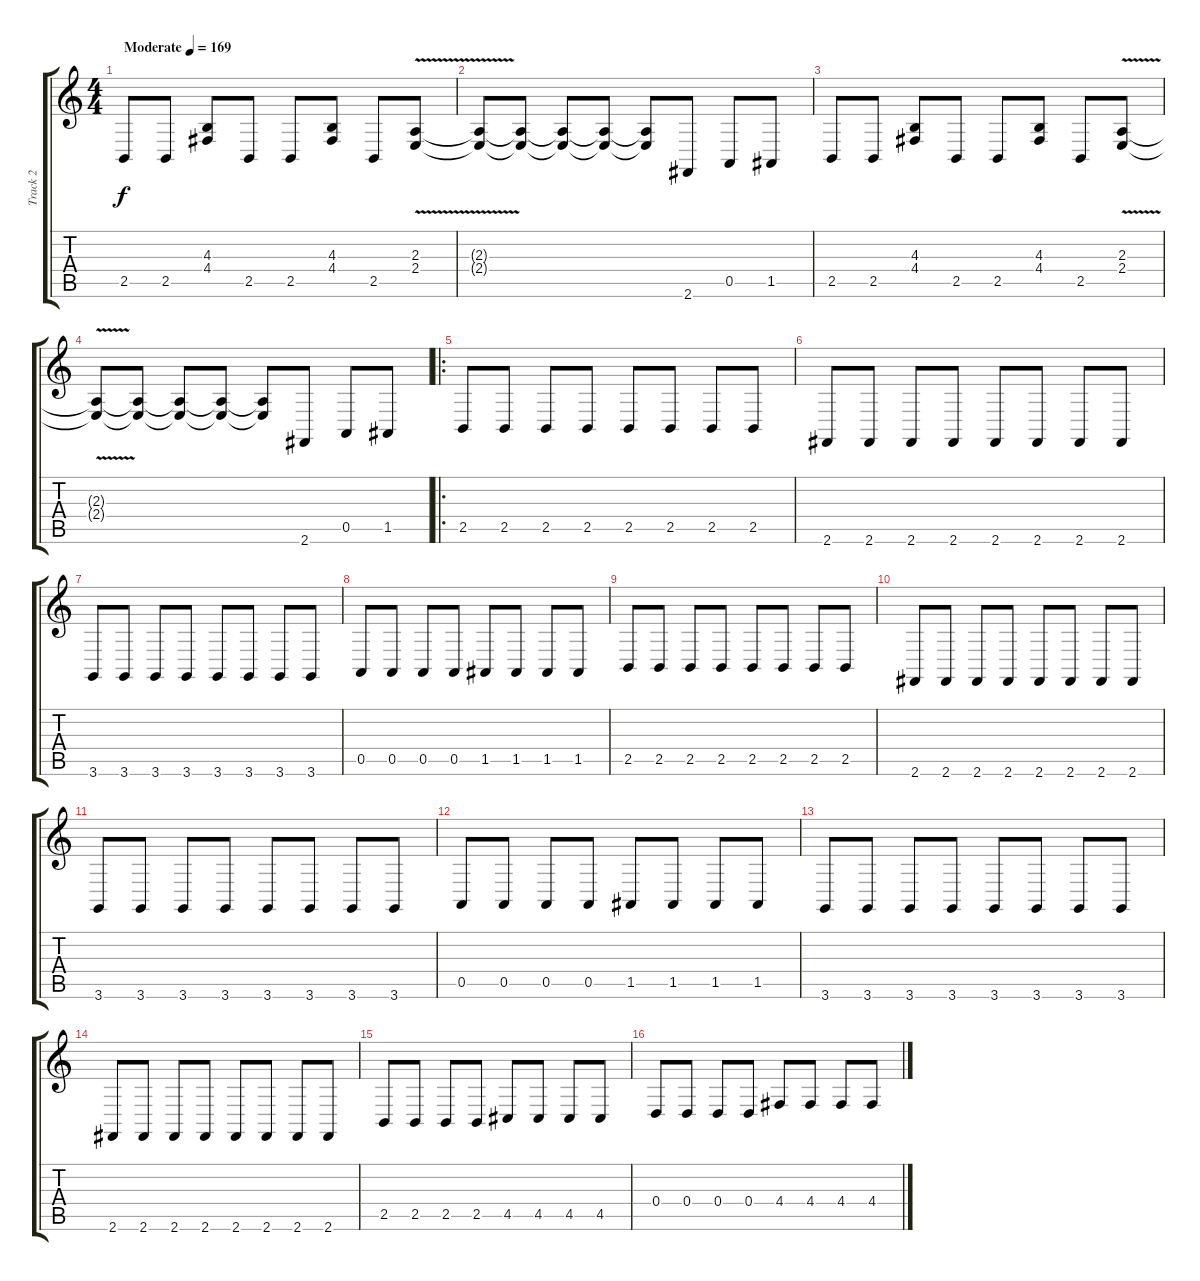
\track ("Track 2" "Track 2") {instrument lead5charang}
\staff {score tabs}
\tuning (E4 B3 G3 D3 A2 E2) {hide}
\ts (4 4)
\tempo (169 "Moderate")
\clef g2
\ks c
2.5.8{dy f instrument lead5charang} 2.5.8 (4.3 4.4).8 2.5.8 2.5.8 (4.3 4.4).8 2.5.8 (2.3 2.4{v}).8 |
(2.3{t} 2.4{t}).8 (2.3{t} 2.4{t}).8 (2.3{t} 2.4{t}).8 (2.3{t} 2.4{t}).8 (2.3{t} 2.4{t}).8 2.6.8 0.5.8 1.5.8 |
2.5.8 2.5.8 (4.3 4.4).8 2.5.8 2.5.8 (4.3 4.4).8 2.5.8 (2.3 2.4{v}).8 |
(2.3{t} 2.4{t}).8 (2.3{t} 2.4{t}).8 (2.3{t} 2.4{t}).8 (2.3{t} 2.4{t}).8 (2.3{t} 2.4{t}).8 2.6.8 0.5.8 1.5.8 |
\ro
2.5.8 2.5.8 2.5.8 2.5.8 2.5.8 2.5.8 2.5.8 2.5.8 |
2.6.8 2.6.8 2.6.8 2.6.8 2.6.8 2.6.8 2.6.8 2.6.8 |
3.6.8 3.6.8 3.6.8 3.6.8 3.6.8 3.6.8 3.6.8 3.6.8 |
0.5.8 0.5.8 0.5.8 0.5.8 1.5.8 1.5.8 1.5.8 1.5.8 |
2.5.8 2.5.8 2.5.8 2.5.8 2.5.8 2.5.8 2.5.8 2.5.8 |
2.6.8 2.6.8 2.6.8 2.6.8 2.6.8 2.6.8 2.6.8 2.6.8 |
3.6.8 3.6.8 3.6.8 3.6.8 3.6.8 3.6.8 3.6.8 3.6.8 |
0.5.8 0.5.8 0.5.8 0.5.8 1.5.8 1.5.8 1.5.8 1.5.8 |
3.6.8 3.6.8 3.6.8 3.6.8 3.6.8 3.6.8 3.6.8 3.6.8 |
2.6.8 2.6.8 2.6.8 2.6.8 2.6.8 2.6.8 2.6.8 2.6.8 |
2.5.8 2.5.8 2.5.8 2.5.8 4.5.8 4.5.8 4.5.8 4.5.8 |
0.4.8 0.4.8 0.4.8 0.4.8 4.4.8 4.4.8 4.4.8 4.4.8
